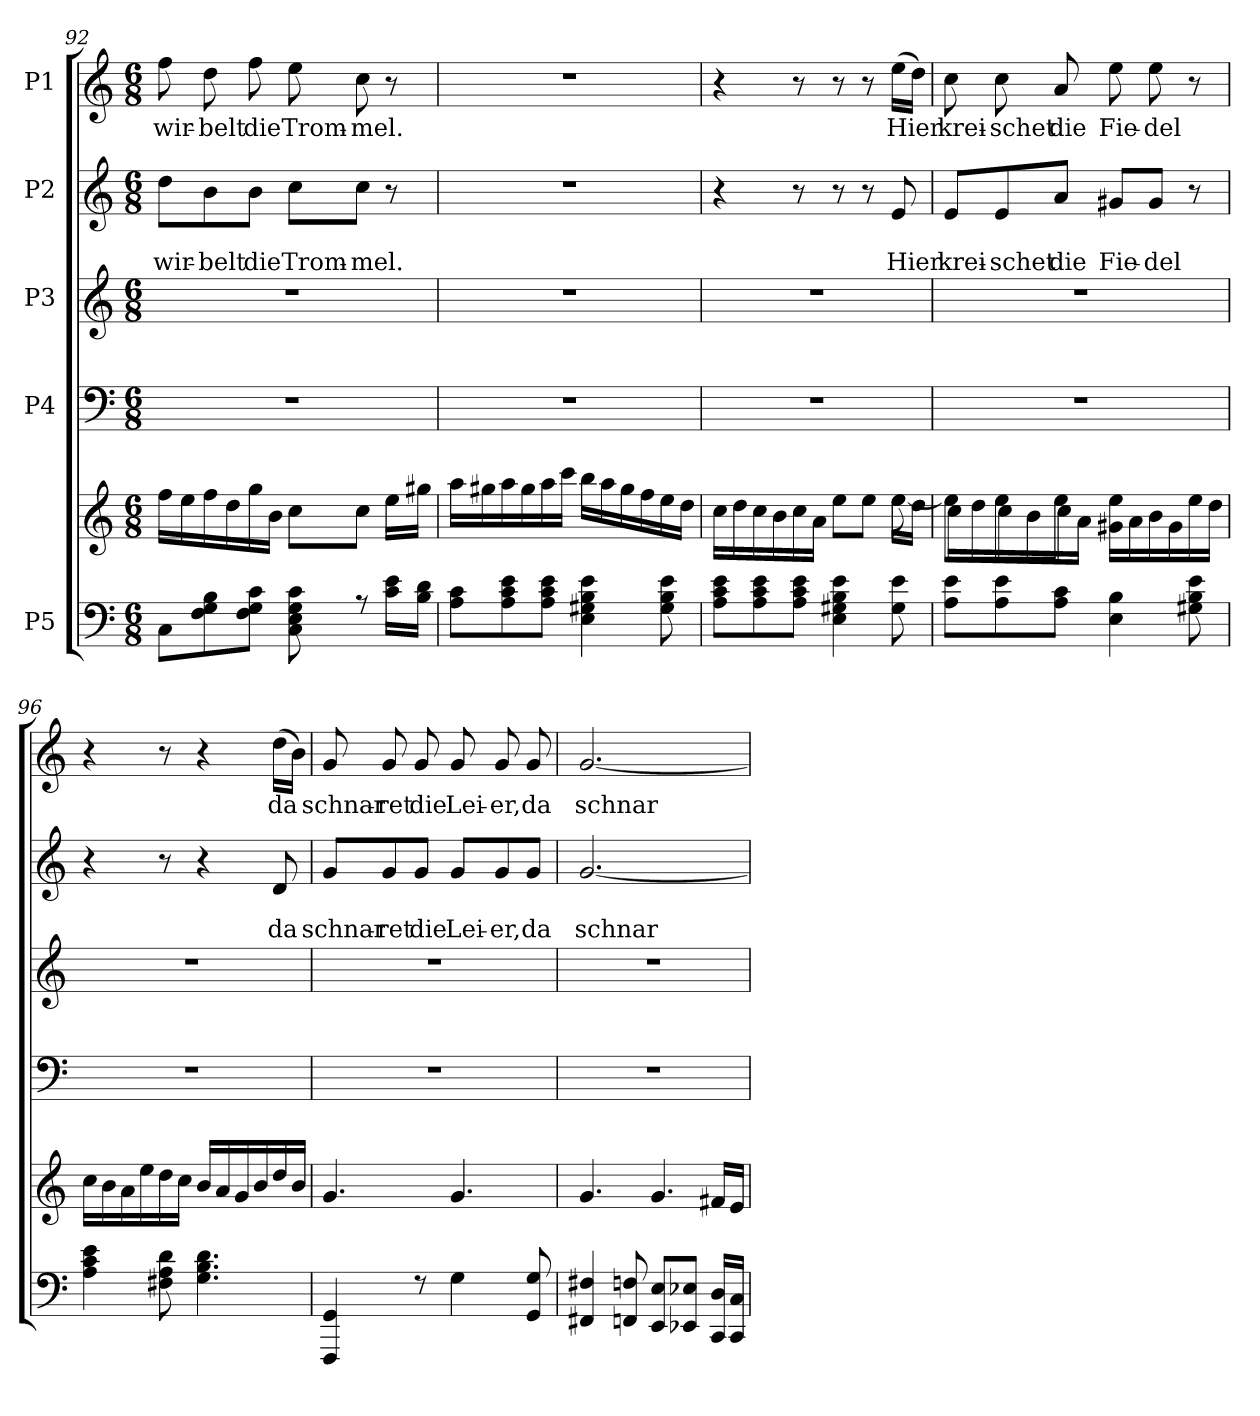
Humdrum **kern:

**kern	**kern	**kern	**kern	**kern	**text	**text	**kern	**text
*part5	*part5	*part4	*part3	*part2	*part2	*part2	*part1	*part1
*staff6	*staff5	*staff4	*staff3	*staff2	*staff2	*staff2	*staff1	*staff1
*I"P5	*	*I"P4	*I"P3	*I"P2	*	*	*I"P1	*
*clefF4	*clefG2	*clefF4	*clefG2	*clefG2	*	*	*clefG2	*
*	*	*	*ITrd7c12	*	*	*	*	*
*k[]	*k[]	*k[]	*k[]	*k[]	*	*	*k[]	*
*C:	*C:	*C:	*C:	*C:	*	*	*C:	*
*M6/8	*M6/8	*M6/8	*M6/8	*M6/8	*	*	*M6/8	*
=92	=92	=92	=92	=92	=92	=92	=92	=92
*^	*^	*	*	*	*	*	*	*
*	*	*	*^	*	*	*	*	*	*	*
!	!	!	!	!	!LO:N:vis=1	!LO:N:vis=1	!	!	!LO:LY:b	!	!LO:LY:b
8C\L	2.ryy	2.ryy	2.ryy	16ff\LL	2.r	2.r	8dd\L	.	wir-	8ff\	wir-
.	.	.	.	16ee\	.	.	.	.	.	.	.
!	!	!	!	!	!	!	!	!	!LO:LY:b	!	!LO:LY:b
8F\ 8G\ 8B\	.	.	.	16ff\	.	.	8b\	.	-belt	8dd\	-belt
.	.	.	.	16dd\	.	.	.	.	.	.	.
!	!	!	!	!	!	!	!	!	!LO:LY:b	!	!LO:LY:b
8F\ 8G\ 8c\J	.	.	.	16gg\	.	.	8b\J	.	die	8ff\	die
.	.	.	.	16b\JJ	.	.	.	.	.	.	.
!	!	!	!	!	!	!	!	!	!LO:LY:b	!	!LO:LY:b
8C\ 8E\ 8G\ 8c\	.	.	.	8cc\L	.	.	8cc\L	.	Trom-	8ee\	Trom-
!	!	!	!	!	!	!	!	!	!LO:LY:b	!	!LO:LY:b
8r	.	.	.	8cc\J	.	.	8cc\J	.	-mel.	8cc\	-mel.
16c\ 16e\LL	.	.	.	16ee\LL	.	.	8r	.	.	8r	.
16B\ 16d\JJ	.	.	.	16gg#X\JJ	.	.	.	.	.	.	.
=93	=93	=93	=93	=93	=93	=93	=93	=93	=93	=93	=93
!	!	!	!	!	!LO:N:vis=1	!LO:N:vis=1	!LO:N:vis=1	!	!	!LO:N:vis=1	!
8A\ 8c\L	2.ryy	2.ryy	2.ryy	16aa\LL	2.r	2.r	2.r	.	.	2.r	.
.	.	.	.	16gg#X\	.	.	.	.	.	.	.
8A\ 8c\ 8e\	.	.	.	16aa\	.	.	.	.	.	.	.
.	.	.	.	16gg#\	.	.	.	.	.	.	.
8A\ 8c\ 8e\J	.	.	.	16aa\	.	.	.	.	.	.	.
.	.	.	.	16ccc\JJ	.	.	.	.	.	.	.
4E\ 4G#X\ 4B\ 4e\	.	.	.	16bb\LL	.	.	.	.	.	.	.
.	.	.	.	16aa\	.	.	.	.	.	.	.
.	.	.	.	16gg#\	.	.	.	.	.	.	.
.	.	.	.	16ff\	.	.	.	.	.	.	.
8G#\ 8B\ 8e\	.	.	.	16ee\	.	.	.	.	.	.	.
.	.	.	.	16dd\JJ	.	.	.	.	.	.	.
!!LO:PB:g=z
=94	=94	=94	=94	=94	=94	=94	=94	=94	=94	=94	=94
!	!	!	!	!	!LO:N:vis=1	!LO:N:vis=1	!	!	!	!	!
8A\ 8c\ 8e\L	2.ryy	2.ryy	2ryy	16cc\LL	2.r	2.r	4r	.	.	4r	.
.	.	.	.	16dd\	.	.	.	.	.	.	.
8A\ 8c\ 8e\	.	.	.	16cc\	.	.	.	.	.	.	.
.	.	.	.	16b\	.	.	.	.	.	.	.
8A\ 8c\ 8e\J	.	.	.	16cc\	.	.	8r	.	.	8r	.
.	.	.	.	16a\JJ	.	.	.	.	.	.	.
4E\ 4G#X\ 4B\ 4e\	.	.	.	8ee\L	.	.	8r	.	.	8r	.
.	.	.	8ryy	8ee\J	.	.	8r	.	.	8r	.
!	!	!	!	!	!	!	!	!	!LO:LY:b	!	!LO:LY:b
8G#\ 8e\	.	.	[>8ee\	16ee\LL	.	.	8e/	.	Hier	(>16ee\LL	Hier
.	.	.	.	16dd\JJ	.	.	.	.	.	16dd\JJ)	.
=95	=95	=95	=95	=95	=95	=95	=95	=95	=95	=95	=95
!	!	!	!	!	!LO:N:vis=1	!LO:N:vis=1	!	!	!LO:LY:b	!	!LO:LY:b
8A\ 8e\L	2.ryy	2.ryy	8ee\L]	16cc\LL	2.r	2.r	8e/L	.	krei-	8cc\	krei-
.	.	.	.	16dd\	.	.	.	.	.	.	.
!	!	!	!	!	!	!	!	!	!LO:LY:b	!	!LO:LY:b
8A\ 8e\	.	.	8ee\	16cc\	.	.	8e/	.	-schet	8cc\	-schet
.	.	.	.	16b\	.	.	.	.	.	.	.
!	!	!	!	!	!	!	!	!	!LO:LY:b	!	!LO:LY:b
8A\ 8c\J	.	.	8ee\J	16cc\	.	.	8a/J	.	die	8a/	die
.	.	.	.	16a\JJ	.	.	.	.	.	.	.
!	!	!	!	!	!	!	!	!	!LO:LY:b	!	!LO:LY:b
4E\ 4B\	.	.	4.ryy	16g#X\ 16ee\LL	.	.	8g#X/L	.	Fie-	8ee\	Fie-
.	.	.	.	16a\	.	.	.	.	.	.	.
!	!	!	!	!	!	!	!	!	!LO:LY:b	!	!LO:LY:b
.	.	.	.	16b\	.	.	8g#/J	.	-del	8ee\	-del
.	.	.	.	16g#\	.	.	.	.	.	.	.
8G#X\ 8B\ 8e\	.	.	.	16ee\	.	.	8r	.	.	8r	.
.	.	.	.	16dd\JJ	.	.	.	.	.	.	.
=96	=96	=96	=96	=96	=96	=96	=96	=96	=96	=96	=96
!	!	!	!	!	!LO:N:vis=1	!LO:N:vis=1	!	!	!	!	!
4A\ 4c\ 4e\	2.ryy	2.ryy	2.ryy	16cc\LL	2.r	2.r	4r	.	.	4r	.
.	.	.	.	16b\	.	.	.	.	.	.	.
.	.	.	.	16a\	.	.	.	.	.	.	.
.	.	.	.	16ee\	.	.	.	.	.	.	.
8F#X\ 8A\ 8d\	.	.	.	16dd\	.	.	8r	.	.	8r	.
.	.	.	.	16cc\JJ	.	.	.	.	.	.	.
4.G\ 4.B\ 4.d\	.	.	.	16b/LL	.	.	4r	.	.	4r	.
.	.	.	.	16a/	.	.	.	.	.	.	.
.	.	.	.	16g/	.	.	.	.	.	.	.
.	.	.	.	16b/	.	.	.	.	.	.	.
!	!	!	!	!	!	!	!	!	!LO:LY:b	!	!LO:LY:b
.	.	.	.	16dd/	.	.	8d/	.	da	(>16dd\LL	da
.	.	.	.	16b/JJ	.	.	.	.	.	16b\JJ)	.
!!LO:LB:g=z
=97	=97	=97	=97	=97	=97	=97	=97	=97	=97	=97	=97
!	!	!	!	!	!LO:N:vis=1	!LO:N:vis=1	!	!	!LO:LY:b	!	!LO:LY:b
4FFF/ 4GG/	2.ryy	2.ryy	2.ryy	4.g/	2.r	2.r	8g/L	.	schnar-	8g/	schnar-
!	!	!	!	!	!	!	!	!	!LO:LY:b	!	!LO:LY:b
.	.	.	.	.	.	.	8g/	.	-ret	8g/	-ret
!	!	!	!	!	!	!	!	!	!LO:LY:b	!	!LO:LY:b
8r	.	.	.	.	.	.	8g/J	.	die	8g/	die
!	!	!	!	!	!	!	!	!	!LO:LY:b	!	!LO:LY:b
4G\	.	.	.	4.g/	.	.	8g/L	.	Lei-	8g/	Lei-
!	!	!	!	!	!	!	!	!	!LO:LY:b	!	!LO:LY:b
.	.	.	.	.	.	.	8g/	.	-er,	8g/	-er,
!	!	!	!	!	!	!	!	!	!LO:LY:b	!	!LO:LY:b
8GG/ 8G/	.	.	.	.	.	.	8g/J	.	da	8g/	da
=98	=98	=98	=98	=98	=98	=98	=98	=98	=98	=98	=98
!	!	!	!	!	!LO:N:vis=1	!LO:N:vis=1	!	!	!LO:LY:b	!	!LO:LY:b
4FF#X/ 4F#X/	2.ryy	2.ryy	2ryy	4.g/	2.r	2.r	[<2.g/	.	schnar-	[<2.g/	schnar-
8FFn/ 8Fn/	.	.	.	.	.	.	.	.	.	.	.
8EE/ 8E/L	.	.	.	4.g/	.	.	.	.	.	.	.
8EE-X/ 8E-X/J	.	.	8ryy	.	.	.	.	.	.	.	.
16CC/ 16D/LL	.	.	16f#X/LL	.	.	.	.	.	.	.	.
16CC/ 16C/JJ	.	.	16e/JJ	.	.	.	.	.	.	.	.
*v	*v	*	*	*	*	*	*	*	*	*	*
*	*v	*v	*v	*	*	*	*	*	*	*
=	=	=	=	=	=	=	=	=
*-	*-	*-	*-	*-	*-	*-	*-	*-
